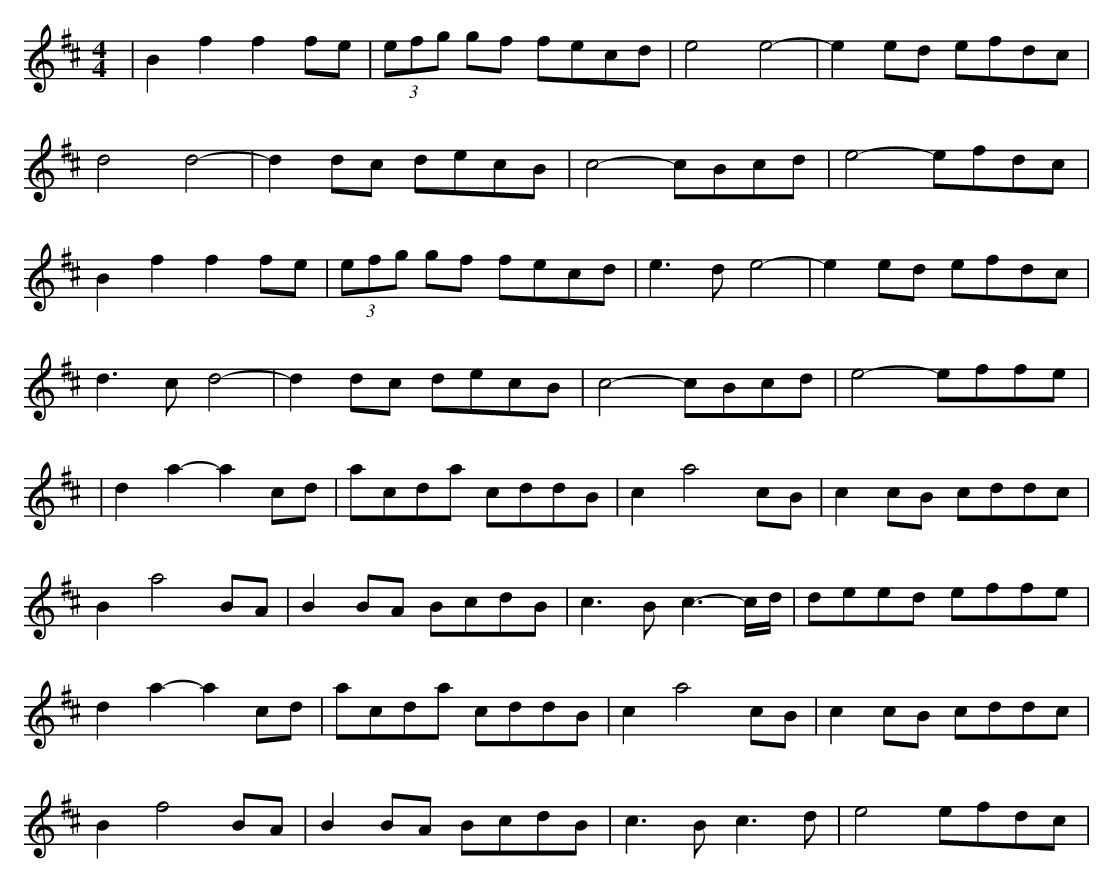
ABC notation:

X:1
M:4/4
K:Bmin
|B2 f2 f2 fe|(3efg gf fecd|e4 e4-|e2 ed efdc|
d4 d4-|d2 dc decB|c4- cBcd|e4- efdc|
B2 f2 f2 fe|(3efg gf fecd|e3 d e4-|e2 ed efdc|
d3 c d4-|d2 dc decB|c4- cBcd|e4- effe|
|d2 a2- a2 cd|acda cddB|c2 a4 cB|c2 cB cddc|
B2 a4 BA|B2 BA BcdB|c3 B c3- c/d/|deed effe|
d2 a2- a2 cd|acda cddB|c2 a4 cB|c2 cB cddc|
B2 f4 BA|B2 BA BcdB|c3 B c3 d|e4 efdc|
